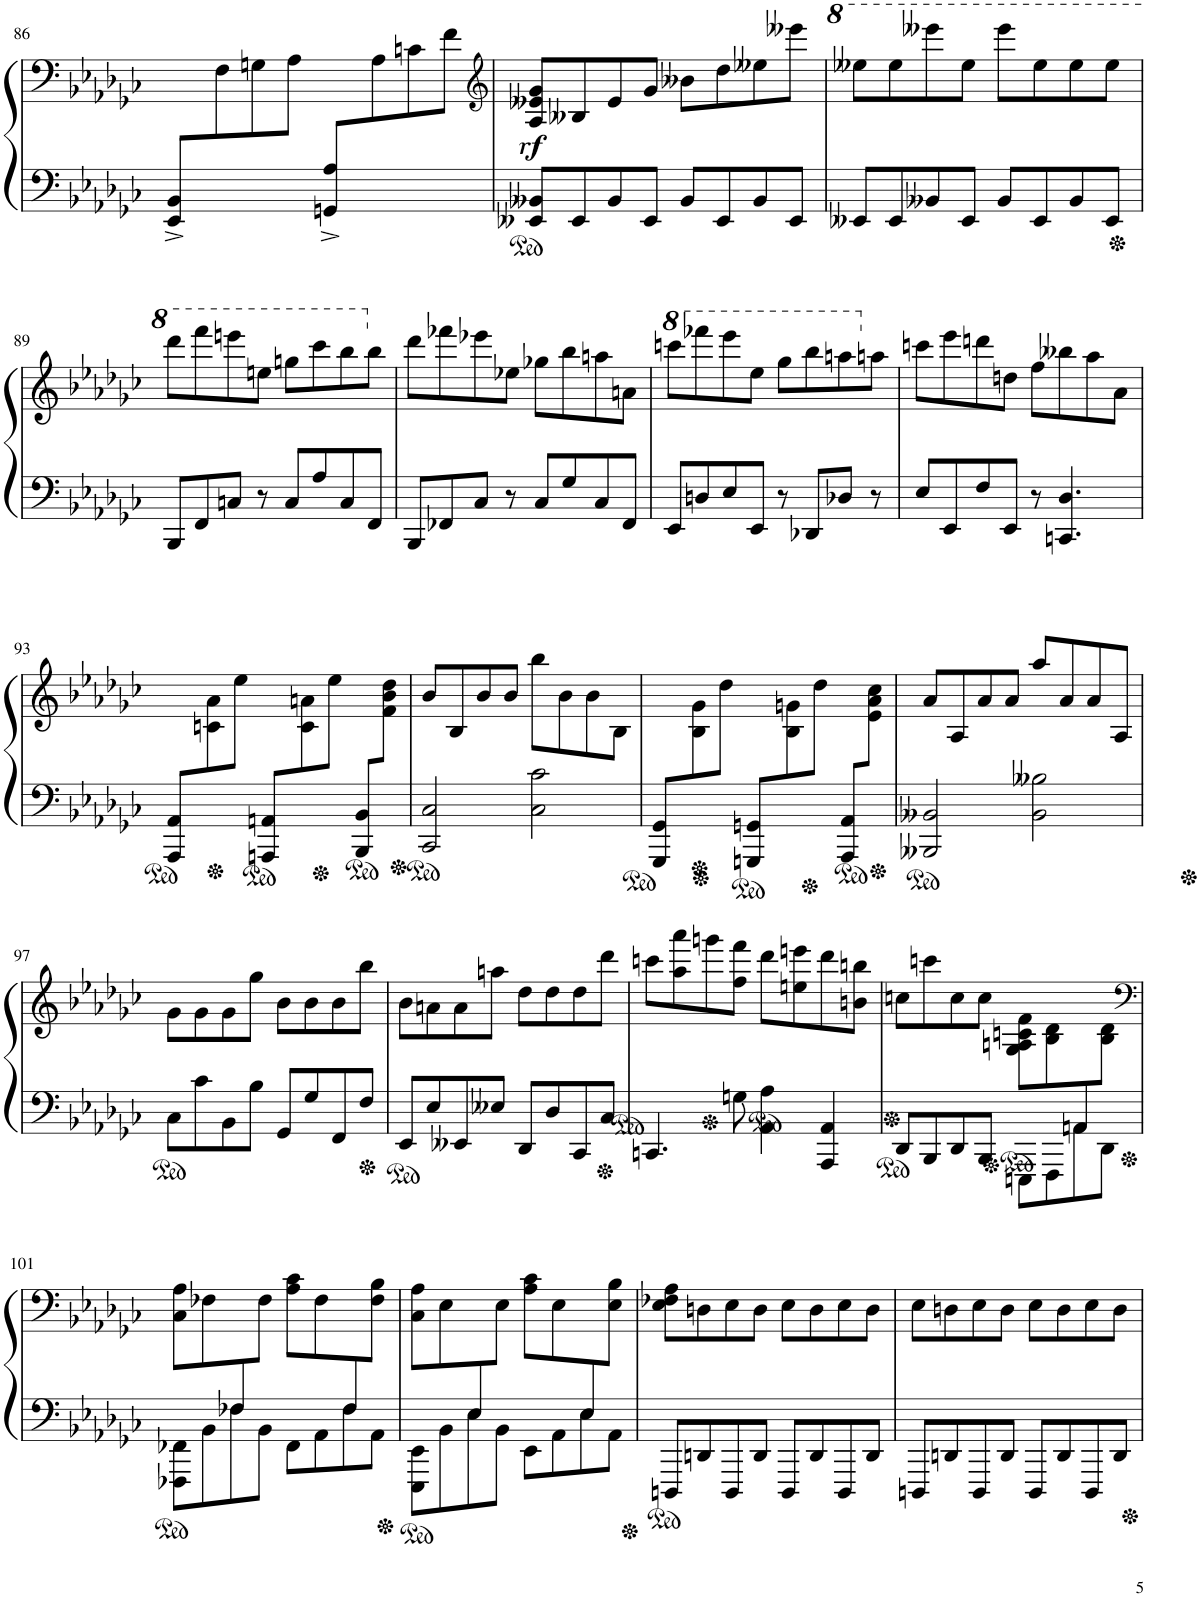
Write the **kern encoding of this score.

**kern	**kern	**dynam
*part1	*part1	*part1
*staff2	*staff1	*staff1/2
*I"ピアノ	*	*
!!LO:PB:g=z
*clefF4	*clefF4	*
*k[b-e-a-d-g-c-]	*k[b-e-a-d-g-c-]	*
*M2/2	*M2/2	*
*met(c|)	*met(c|)	*
=86	=86	=86
*^	*	*
8EE-/^ 8BB-/^L	1ryy	8ryy	.
4.ryy	.	8F\	.
.	.	8Gn\	.
.	.	8A-\J	.
8GGn/^ 8A-/^L	.	8ryy	.
4.ryy	.	8A-\	.
.	.	8cn\	.
.	.	8f\J	.
*v	*v	*	*
=87	=87	=87
*	*clefG2	*
!	!	!LO:DY:b
8EE--X/ 8BB--X/L	8A-/ 8e--X/ 8g-/L	rf
8EE--/	8B--X/	.
8BB--/	8e--/	.
8EE--/J	8g-/J	.
8BB--/L	8b--X\L	.
8EE--/	8dd-\	.
8BB--/	8ee--X\	.
8EE--/J	8eee--X\J	.
=88	=88	=88
*	*8va	*
8EE--X/L	8eee--X\L	.
8EE--/	8eee--\	.
8BB--X/	8eeee--X\	.
8EE--/J	8eee--\J	.
8BB--/L	8eeee--\L	.
8EE--/	8eee--\	.
8BB--/	8eee--\	.
8EE--/J	8eee--\J	.
!!LO:LB:g=z
=89	=89	=89
8BBB-/L	8dddd-\L	.
8FF/	8ffff\	.
8Cn/J	8eeeen\	.
8r	8eeen\J	.
8C/L	8gggn\L	.
8A-/	8cccc-\	.
8C/	8bbb-\	.
*	*X8va	*
8FF/J	8bb-\J	.
=90	=90	=90
8BBB-/L	8ddd-\L	.
8FF-X/	8fff-X\	.
8C-/J	8eee-X\	.
8r	8ee-X\J	.
8C-/L	8gg-X\L	.
8G-/	8bb-\	.
8C-/	8aan\	.
8FF-/J	8an\J	.
=91	=91	=91
*	*8va	*
8EE-/L	8ccccn\L	.
8Dn/	8ffff-X\	.
8E-/	8eeee-\	.
8EE-/J	8eee-\J	.
8r	8ggg-\L	.
8DD-X/L	8bbb-\	.
8D-X/J	8aaan\	.
*	*X8va	*
8r	8aan\J	.
=92	=92	=92
8E-/L	8cccn\L	.
8EE-/	8eee-\	.
8F/	8dddn\	.
8EE-/J	8ddn\J	.
8r	8ff\L	.
4.CCn/ 4.D-/	8bb--X\	.
.	8aa-\	.
.	8a-\J	.
!!LO:LB:g=z
=93	=93	=93
*ped	*	*
*	*^	*
8AAA-/ 8AA-/L	1ryy	8ryy	.
4ryy	.	8cn\ 8a-\	.
.	.	8ee-\J	.
*ped	*	*	*
*	*Xped	*	*
8AAAn/ 8AAn/L	.	8ryy	.
4ryy	.	8c\ 8an\	.
.	.	8ee-\J	.
*ped	*	*	*
*	*Xped	*	*
8BBB-/ 8BB-/L	.	8ryy	.
8ryy	.	8f\ 8b-\ 8dd-\J	.
*	*v	*v	*
=94	=94	=94
*	*Xped	*
2CC-/ 2C-/	8b-/L	.
.	8B-/	.
.	8b-/	.
.	8b-/J	.
2C-\ 2c-\	8bb-\L	.
.	8b-\	.
.	8b-\	.
.	8B-\J	.
=95	=95	=95
*ped	*	*
*	*^	*
8GGG-/ 8GG-/L	1ryy	8ryy	.
4ryy	.	8B-\ 8g-\	.
.	.	8dd-\J	.
*ped	*	*	*
*	*Xped	*	*
8GGGn/ 8GGn/L	.	8ryy	.
4ryy	.	8B-\ 8gn\	.
.	.	8dd-\J	.
*ped	*	*	*
*	*Xped	*	*
8AAA-/ 8AA-/L	.	8ryy	.
8ryy	.	8e-\ 8a-\ 8cc-\J	.
*	*v	*v	*
=96	=96	=96
*	*Xped	*
2BBB--X/ 2BB--X/	8a-/L	.
.	8A-/	.
.	8a-/	.
.	8a-/J	.
2BB--\ 2B--X\	8aa-/L	.
.	8a-/	.
.	8a-/	.
.	8A-/J	.
!!LO:LB:g=z
=97	=97	=97
8C-\L	8g-\L	.
8c-\	8g-\	.
8BB-\	8g-\	.
8B-\J	8gg-\J	.
8GG-/L	8b-\L	.
8G-/	8b-\	.
8FF/	8b-\	.
8F/J	8bb-\J	.
=98	=98	=98
8EE-/L	8b-\L	.
8E-/	8an\	.
8EE--X/	8a\	.
8E--X/J	8aan\J	.
8DD-/L	8dd-\L	.
8D-/	8dd-\	.
8CC-/	8dd-\	.
8C-/J	8ddd-\J	.
=99	=99	=99
4.CCn/	8cccn\L	.
.	8aa-\ 8aaa-\	.
.	8gggn\	.
8Gn\	8ff\ 8fff\J	.
4AA-\ 4A-\	8ddd-\L	.
.	8een\ 8eeen\	.
4AAA-/ 4AA-/	8ddd-\	.
.	8bn\ 8bbn\J	.
=100	=100	=100
*^	*	*
2.ryy	8DD-/L	8ccn\L	.
.	8BBB-/	8cccn\	.
.	8DD-/	8cc\	.
.	8BBB-/J	8cc\J	.
.	8EEEn\L	8G-\ 8An\ 8cn\ 8f\L	.
.	8FFF\	8B-\ 8d-\	.
8AAn/	8AA\	8ryy	.
8ryy	8DD-\J	8B-\ 8d-\J	.
!!LO:LB:g=z
=101	=101	=101	=101
*	*	*clefF4	*
4ryy	8FFF-X\ 8FF-X\L	8C-\ 8A-\L	.
.	8BB-\	8F-X\	.
8F-X/	8F-\	8ryy	.
4.ryy	8BB-\J	8F-\J	.
.	8FF-\L	8A-\ 8c-\L	.
.	8AA-\	8F-\	.
8F-/	8F-\	8ryy	.
8ryy	8AA-\J	8F-\ 8B-\J	.
=102	=102	=102	=102
4ryy	8EEE-\ 8EE-\L	8C-\ 8A-\L	.
.	8BB-\	8E-\	.
8E-/	8E-\	8ryy	.
4.ryy	8BB-\J	8E-\J	.
.	8EE-\L	8A-\ 8c-\L	.
.	8AA-\	8E-\	.
8E-/	8E-\	8ryy	.
8ryy	8AA-\J	8E-\ 8B-\J	.
*v	*v	*	*
=103	=103	=103
8DDDn/L	8E-\ 8F-X\ 8A-\L	.
8DDn/	8Dn\	.
8DDD/	8E-\	.
8DD/J	8D\J	.
8DDD/L	8E-\L	.
8DD/	8D\	.
8DDD/	8E-\	.
8DD/J	8D\J	.
=104	=104	=104
8DDDn/L	8E-\L	.
8DDn/	8Dn\	.
8DDD/	8E-\	.
8DD/J	8D\J	.
8DDD/L	8E-\L	.
8DD/	8D\	.
8DDD/	8E-\	.
8DD/J	8D\J	.
=	=	=
*-	*-	*-
